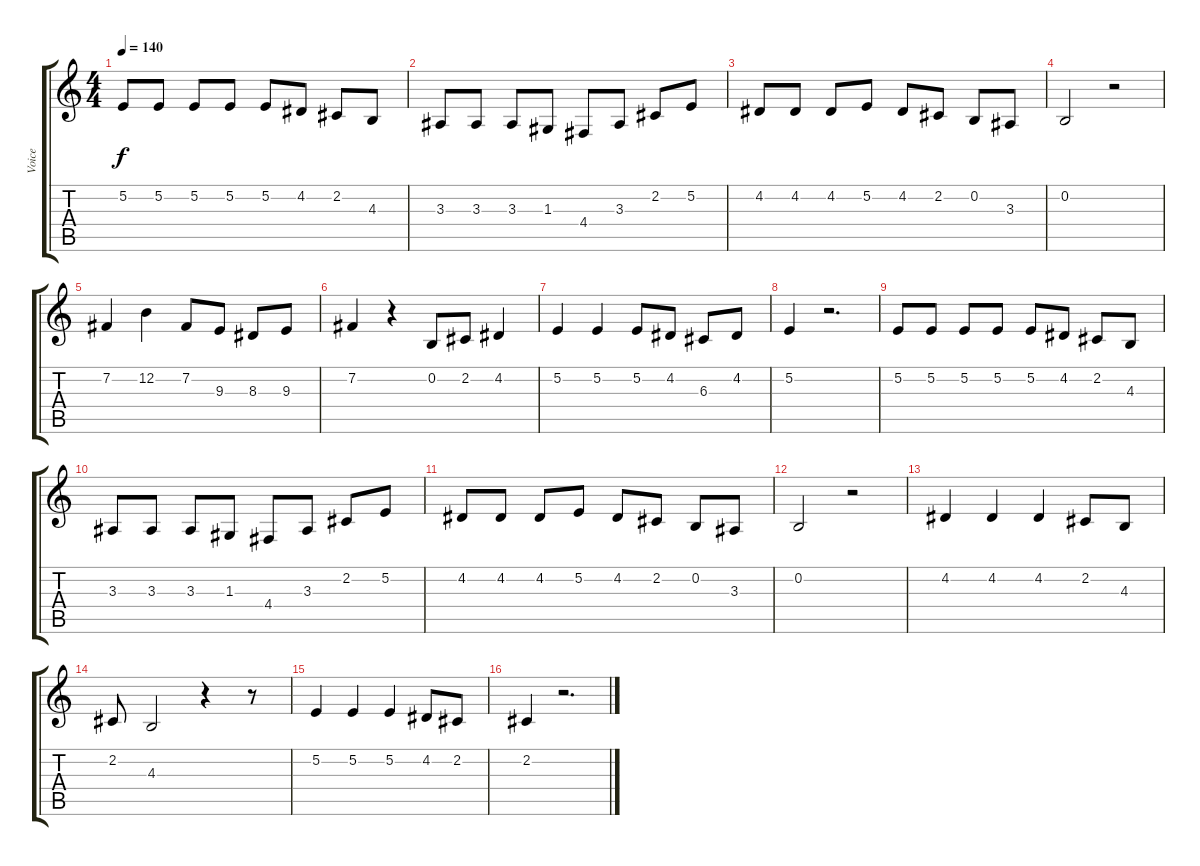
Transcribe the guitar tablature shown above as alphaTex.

\track ("Voice" "Voice") {instrument synthbrass1}
\staff {score tabs}
\tuning (E4 B3 G3 D3 A2 E2) {hide}
\ts (4 4)
\tempo 140
\clef g2
\ks c
5.2.8{dy f} 5.2.8 5.2.8 5.2.8 5.2.8 4.2.8 2.2.8 4.3.8 |
3.3.8 3.3.8 3.3.8 1.3.8 4.4.8 3.3.8 2.2.8 5.2.8 |
4.2.8 4.2.8 4.2.8 5.2.8 4.2.8 2.2.8 0.2.8 3.3.8 |
0.2.2 r.2 |
7.2.4 12.2.4 7.2.8 9.3.8 8.3.8 9.3.8 |
7.2.4 r.4 0.2.8 2.2.8 4.2.4 |
5.2.4 5.2.4 5.2.8 4.2.8 6.3.8 4.2.8 |
5.2.4 r.2{d} |
5.2.8 5.2.8 5.2.8 5.2.8 5.2.8 4.2.8 2.2.8 4.3.8 |
3.3.8 3.3.8 3.3.8 1.3.8 4.4.8 3.3.8 2.2.8 5.2.8 |
4.2.8 4.2.8 4.2.8 5.2.8 4.2.8 2.2.8 0.2.8 3.3.8 |
0.2.2 r.2 |
4.2.4 4.2.4 4.2.4 2.2.8 4.3.8 |
2.2.8 4.3.2 r.4 r.8 |
5.2.4 5.2.4 5.2.4 4.2.8 2.2.8 |
2.2.4 r.2{d}
